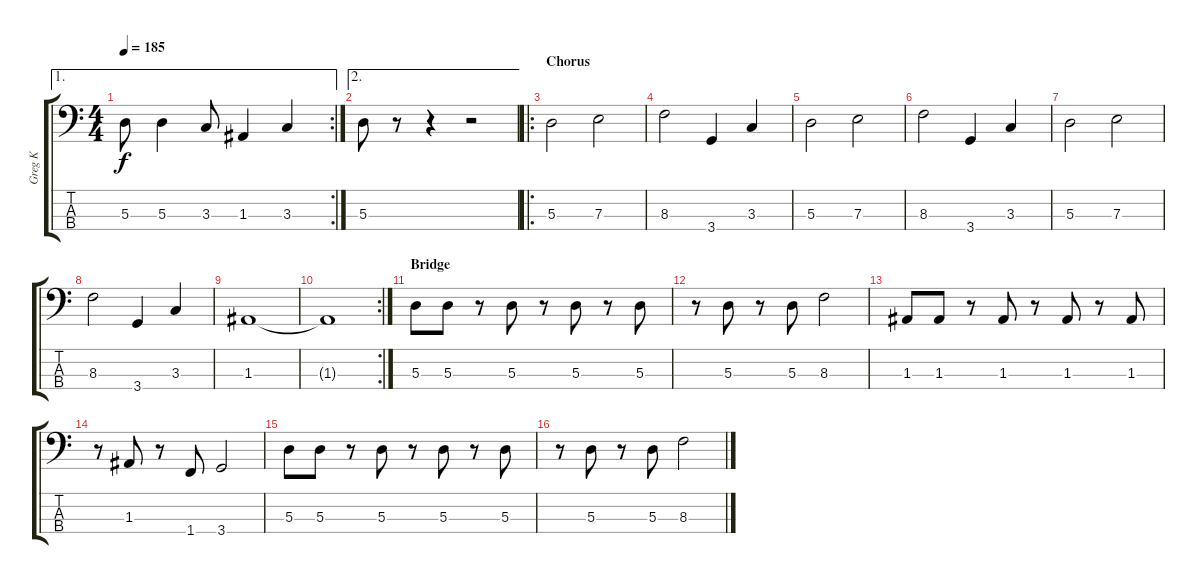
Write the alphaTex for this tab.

\track ("Greg K" "Greg K") {instrument electricbasspick}
\staff {score tabs}
\tuning (G2 D2 A1 E1) {hide}
\ae 1
\rc 2
\ts (4 4)
\tempo 185
\clef f4
\ks c
5.3.8{dy f} 5.3.4 3.3.8 1.3.4 3.3.4 |
\ae 2
5.3.8 r.8 r.4 r.2 |
\ro
\section ("" "Chorus")
5.3.2 7.3.2 |
8.3.2 3.4.4 3.3.4 |
5.3.2 7.3.2 |
8.3.2 3.4.4 3.3.4 |
5.3.2 7.3.2 |
8.3.2 3.4.4 3.3.4 |
1.3.1 |
\rc 2
1.3{t}.1 |
\section ("" "Bridge")
5.3.8 5.3.8 r.8 5.3.8 r.8 5.3.8 r.8 5.3.8 |
r.8 5.3.8 r.8 5.3.8 8.3.2 |
1.3.8 1.3.8 r.8 1.3.8 r.8 1.3.8 r.8 1.3.8 |
r.8 1.3.8 r.8 1.4.8 3.4.2 |
5.3.8 5.3.8 r.8 5.3.8 r.8 5.3.8 r.8 5.3.8 |
r.8 5.3.8 r.8 5.3.8 8.3.2
